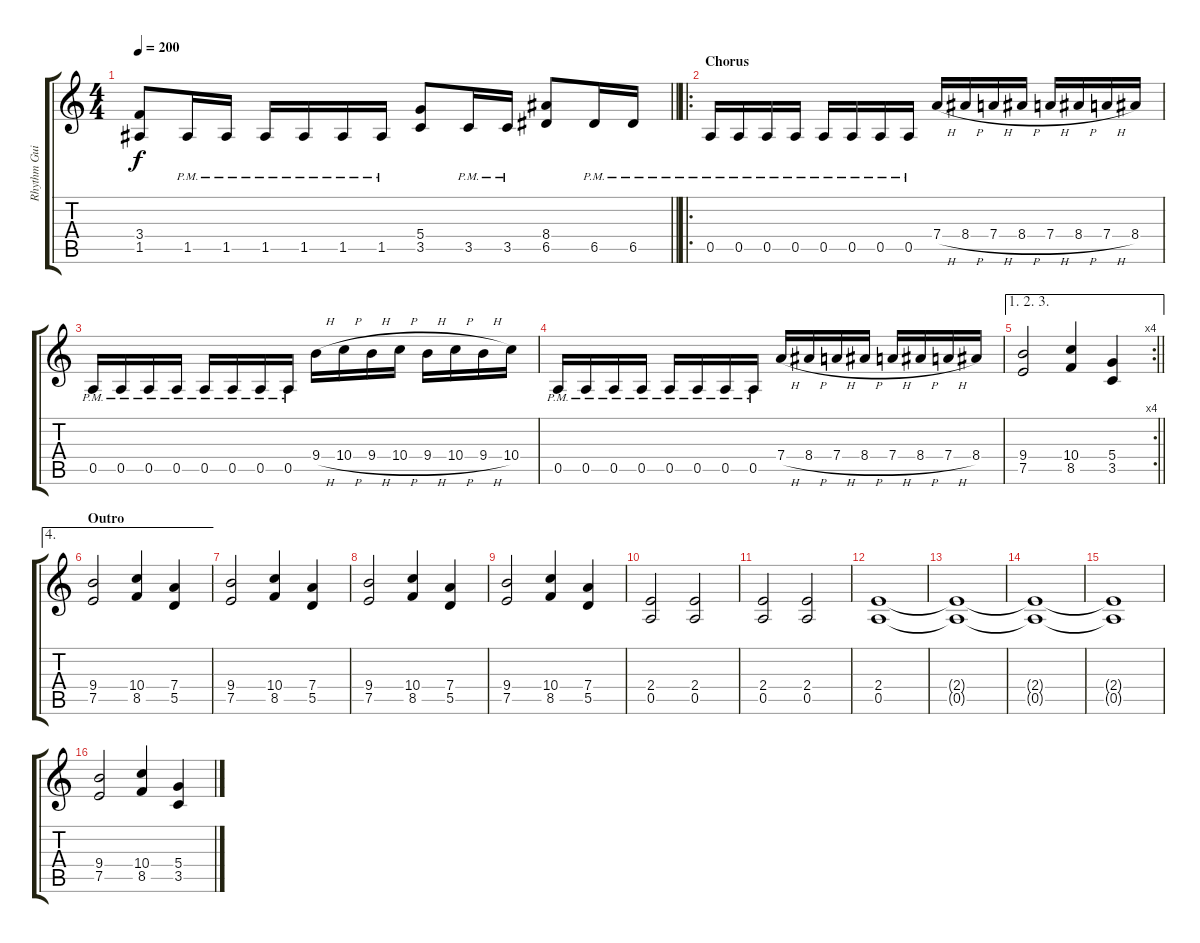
\track ("Rhythm Guitar" "Rhythm Gui") {instrument distortionguitar}
\staff {score tabs}
\tuning (E4 B3 G3 D3 A2 E2) {hide}
\ts (4 4)
\tempo 200
\clef g2
\barLineRight lightlight
\ks c
(3.4 1.5).8{dy f} 1.5{pm}.16 1.5{pm}.16 1.5{pm}.16 1.5{pm}.16 1.5{pm}.16 1.5{pm}.16 (5.4 3.5).8 3.5{pm}.16 3.5{pm}.16 (8.4 6.5).8 6.5{pm}.16 6.5{pm}.16 |
\ro
\section ("" "Chorus")
0.5{pm}.16 0.5{pm}.16 0.5{pm}.16 0.5{pm}.16 0.5{pm}.16 0.5{pm}.16 0.5{pm}.16 0.5{pm}.16 7.4{h}.16 8.4{h}.16 7.4{h}.16 8.4{h}.16 7.4{h}.16 8.4{h}.16 7.4{h}.16 8.4.16 |
0.5{pm}.16 0.5{pm}.16 0.5{pm}.16 0.5{pm}.16 0.5{pm}.16 0.5{pm}.16 0.5{pm}.16 0.5{pm}.16 9.4{h}.16 10.4{h}.16 9.4{h}.16 10.4{h}.16 9.4{h}.16 10.4{h}.16 9.4{h}.16 10.4.16 |
0.5{pm}.16 0.5{pm}.16 0.5{pm}.16 0.5{pm}.16 0.5{pm}.16 0.5{pm}.16 0.5{pm}.16 0.5{pm}.16 7.4{h}.16 8.4{h}.16 7.4{h}.16 8.4{h}.16 7.4{h}.16 8.4{h}.16 7.4{h}.16 8.4.16 |
\ae (1 2 3)
\rc 4
\barLineRight lightlight
(9.4 7.5).2 (10.4 8.5).4 (5.4 3.5).4 |
\ae 4
\section ("" "Outro")
(9.4 7.5).2 (10.4 8.5).4 (7.4 5.5).4 |
(9.4 7.5).2 (10.4 8.5).4 (7.4 5.5).4 |
(9.4 7.5).2 (10.4 8.5).4 (7.4 5.5).4 |
(9.4 7.5).2 (10.4 8.5).4 (7.4 5.5).4 |
(2.4 0.5).2 (2.4 0.5).2 |
(2.4 0.5).2 (2.4 0.5).2 |
(2.4 0.5).1 |
(2.4{t} 0.5{t}).1 |
(2.4{t} 0.5{t}).1 |
(2.4{t} 0.5{t}).1 |
(9.4 7.5).2 (10.4 8.5).4 (5.4 3.5).4
